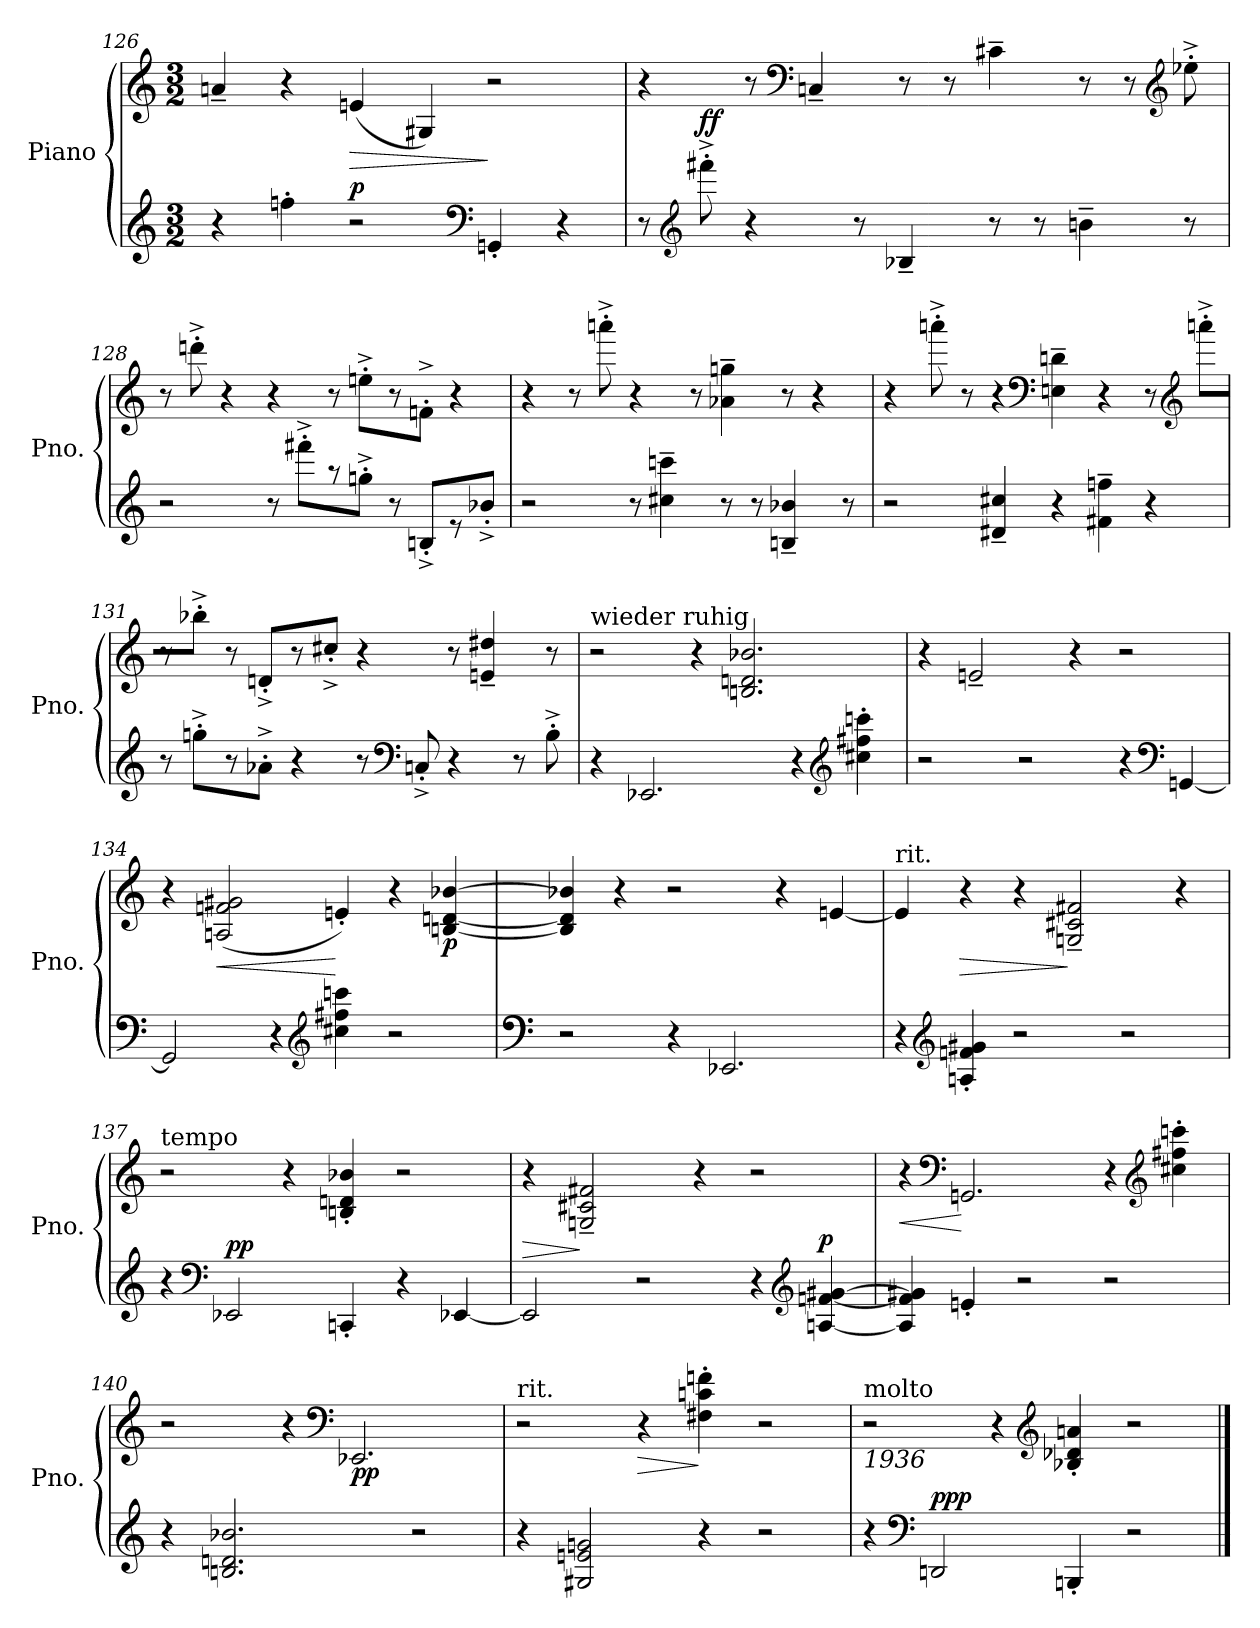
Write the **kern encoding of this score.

**kern	**kern	**dynam
*part1	*part1	*part1
*staff2	*staff1	*staff1/2
*I"Piano	*	*
*I'Pno.	*	*
!!LO:LB:g=z
*clefG2	*clefG2	*
*k[]	*k[]	*
*M3/2	*M3/2	*
=126	=126	=126
4r	4an~/	.
!	!	!LO:DY:a=2
4ffn'\	4r	other-dynamics
!	!	!LO:HP:b
!	!	!LO:DY:n=1:a=2
2r	(4en/	> p
.	4G#X/)	.
*clefF4	*	*
4GGn'/	2r	]
4r	.	.
=127	=127	=127
8r	4r	.
*clefG2	*	*
!	!	!LO:DY:a=2
8fff#X'^\	.	ff
4r	8r	.
*	*clefF4	*
.	4Cn~/	.
8r	.	.
4B-X~/	8r	.
.	8r	.
8r	4c#X~\	.
8r	.	.
4bn~\	8r	.
.	8r	.
*	*clefG2	*
8r	8ee-X'^\	.
!!LO:LB:g=z
=128	=128	=128
2r	8r	.
.	8dddn'^\	.
.	4r	.
8r	4r	.
8fff#X'^\L	.	.
8r	8r	.
8ggn'^\J	8een'^\L	.
8r	8r	.
8Bn'^/L	8fn'^\J	.
8r	4r	.
8b-X'^/J	.	.
=129	=129	=129
2r	4r	.
!	!	!LO:DY:b
.	8r	other-dynamics
.	8aaan'^\	.
8r	4r	.
4cc#X\~ 4cccn\~	.	.
.	8r	.
8r	4a-X\~ 4ggn\~	.
8r	.	.
4Bn/~ 4b-X/~	8r	.
.	4r	.
8r	.	.
!!LO:LB:g=z
=130	=130	=130
2r	4r	.
.	8aaan'^\	.
.	8r	.
4d#X/~ 4cc#X/~	4r	.
*	*clefF4	*
4r	4En\~ 4dn\~	.
4f#X\~ 4ffn\~	4r	.
4r	8r	.
*	*clefG2	*
.	8aaan'^\L	.
=131	=131	=131
8r	8r	.
8ggn'^\L	8bb-X'^\J	.
8r	8r	.
8a-X'^\J	8dn'^/L	.
4r	8r	.
.	8cc#X'^/J	.
8r	4r	.
*clefF4	*	*
8Cn'^/	.	.
4r	8r	.
.	4en/~ 4dd#X/~	.
8r	.	.
8B'^\	8r	.
!!LO:PB:g=z
=132	=132	=132
!	!LO:TX:a:t=wieder ruhig	!
!	!	!LO:DY:b
4r	2r	other-dynamics
2.EE-X/	.	.
.	4r	.
.	2.Bn/ 2.dn/ 2.b-X/	.
4r	.	.
*clefG2	*	*
4cc#X\' 4ff#X\' 4cccn\'	.	.
=133	=133	=133
2r	4r	.
.	2en~/	.
2r	.	.
.	4r	.
4r	2r	.
*clefF4	*	*
[4GGn/	.	.
=134	=134	=134
2GG/]	4r	.
!	!	!LO:HP:b
.	(>2An/ 2fn/ 2g#X/	<
4r	.	.
*clefG2	*	*
4cc#X\ 4ff#X\ 4cccn\	4en'/)	[
2r	4r	.
!	!	!LO:DY:b
.	[4Bn/ [4dn/ [4b-X/	p
!!LO:LB:g=z
=135	=135	=135
*clefF4	*	*
2r	4Bn/] 4dn/] 4b-X/]	.
.	4r	.
4r	2r	.
2.EE-X/	.	.
.	4r	.
.	[4en/	.
=136	=136	=136
!	!LO:TX:a:t=rit.	!
4r	4e/]	.
*clefG2	*	*
!	!	!LO:HP:b
4An/' 4fn/' 4g#X/'	4r	>
2r	4r	.
.	2Gn/~ 2c#X/~ 2f#X/~	]
2r	.	.
.	4r	.
=137	=137	=137
!	!LO:TX:a:t=tempo	!
4r	2r	.
*clefF4	*	*
!	!	!LO:DY:a=2
2EE-X/	.	pp
.	4r	.
4CCn'/	4Bn/' 4dn/' 4b-X/'	.
4r	2r	.
[4EE-X/	.	.
=138	=138	=138
!	!	!LO:HP:b
2EE-/]	4r	>
.	2Gn/~ 2c#X/~ 2f#X/~	]
2r	.	.
.	4r	.
4r	2r	.
*clefG2	*	*
!	!	!LO:DY:a=2
[4An/ [4fn/ [4g#X/	.	p
!!LO:LB:g=z
=139	=139	=139
!	!	!LO:HP:b
4An/] 4fn/] 4g#X/]	4r	<
*	*clefF4	*
4en'/	2.GGn/	[
2r	.	.
2r	4r	.
*	*clefG2	*
.	4cc#X\' 4ff#X\' 4cccn\'	.
=140	=140	=140
4r	2r	.
2.Bn/ 2.dn/ 2.b-X/	.	.
.	4r	.
*	*clefF4	*
!	!	!LO:DY:b
.	2.EE-X/	pp
2r	.	.
=141	=141	=141
!	!LO:TX:a:t=rit.	!
4r	2r	.
2G#X/ 2en/ 2gn/	.	.
!	!	!LO:HP:b
.	4r	>
4r	4F#X\' 4cn\' 4fn\'	]
2r	2r	.
=142	=142	=142
!	!LO:TX:b:i:t=1936	!
!	!LO:TX:a:t=molto	!
4r	2r	.
*clefF4	*	*
!	!	!LO:DY:a=2
2DDn/	.	ppp
.	4r	.
*	*clefG2	*
4BBBn'/	4B-X/' 4d-X/' 4an/'	.
2r	2r	.
==	==	==
*-	*-	*-
